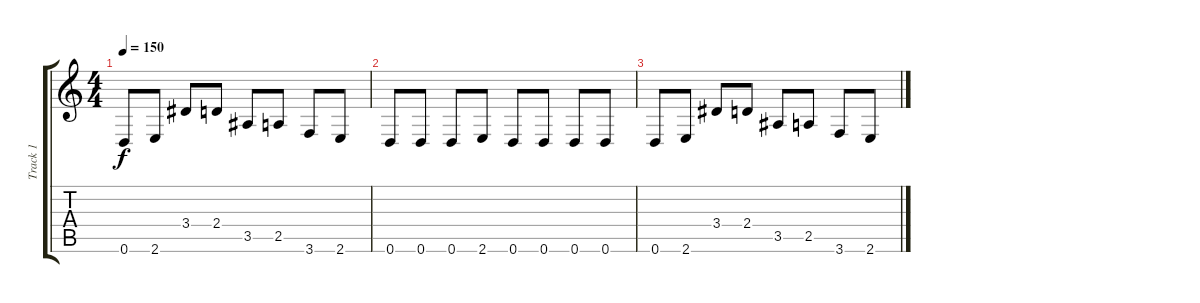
\track ("Track 1" "Track 1") {mute instrument distortionguitar}
\staff {score tabs}
\tuning (D4 A3 F3 C3 G2 D2) {hide}
\ts (4 4)
\tempo 150
\clef g2
\ks c
0.6.8{dy f} 2.6.8 3.4.8 2.4.8 3.5.8 2.5.8 3.6.8 2.6.8 |
0.6.8 0.6.8 0.6.8 2.6.8 0.6.8 0.6.8 0.6.8 0.6.8 |
0.6.8 2.6.8 3.4.8 2.4.8 3.5.8 2.5.8 3.6.8 2.6.8
